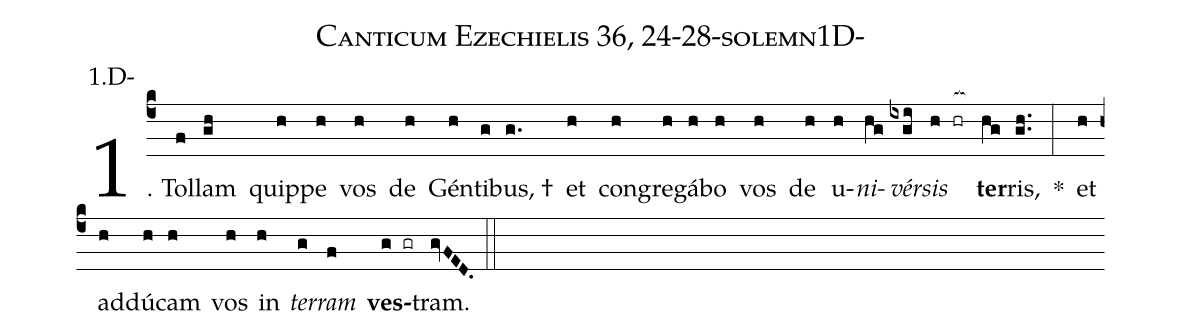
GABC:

name: Canticum Ezechielis 36, 24-28-solemn1D-;
annotation: 1.D-;
%%
(c4)1. Tol(f)lam(gh) quip(h)pe(h) vos(h) de(h) Gén(h)ti(g)bus, †(g.) et(h) con(h)gre(h)gá(h)bo(h) vos(h) de(h) u(h)<i>ni</i>(hg)<i>vér</i>(ixgi)<i>sis</i>(h hr[ocb:1{]) <b>ter</b>(hg[ocb:0}])ris,(gh..) *(:) et(h) ad(h)dú(h)cam(h) vos(h) in(h) <i>ter</i>(g)<i>ram</i>(f) <b>ves</b>(g gr)tram.(gvFED.) (::)
